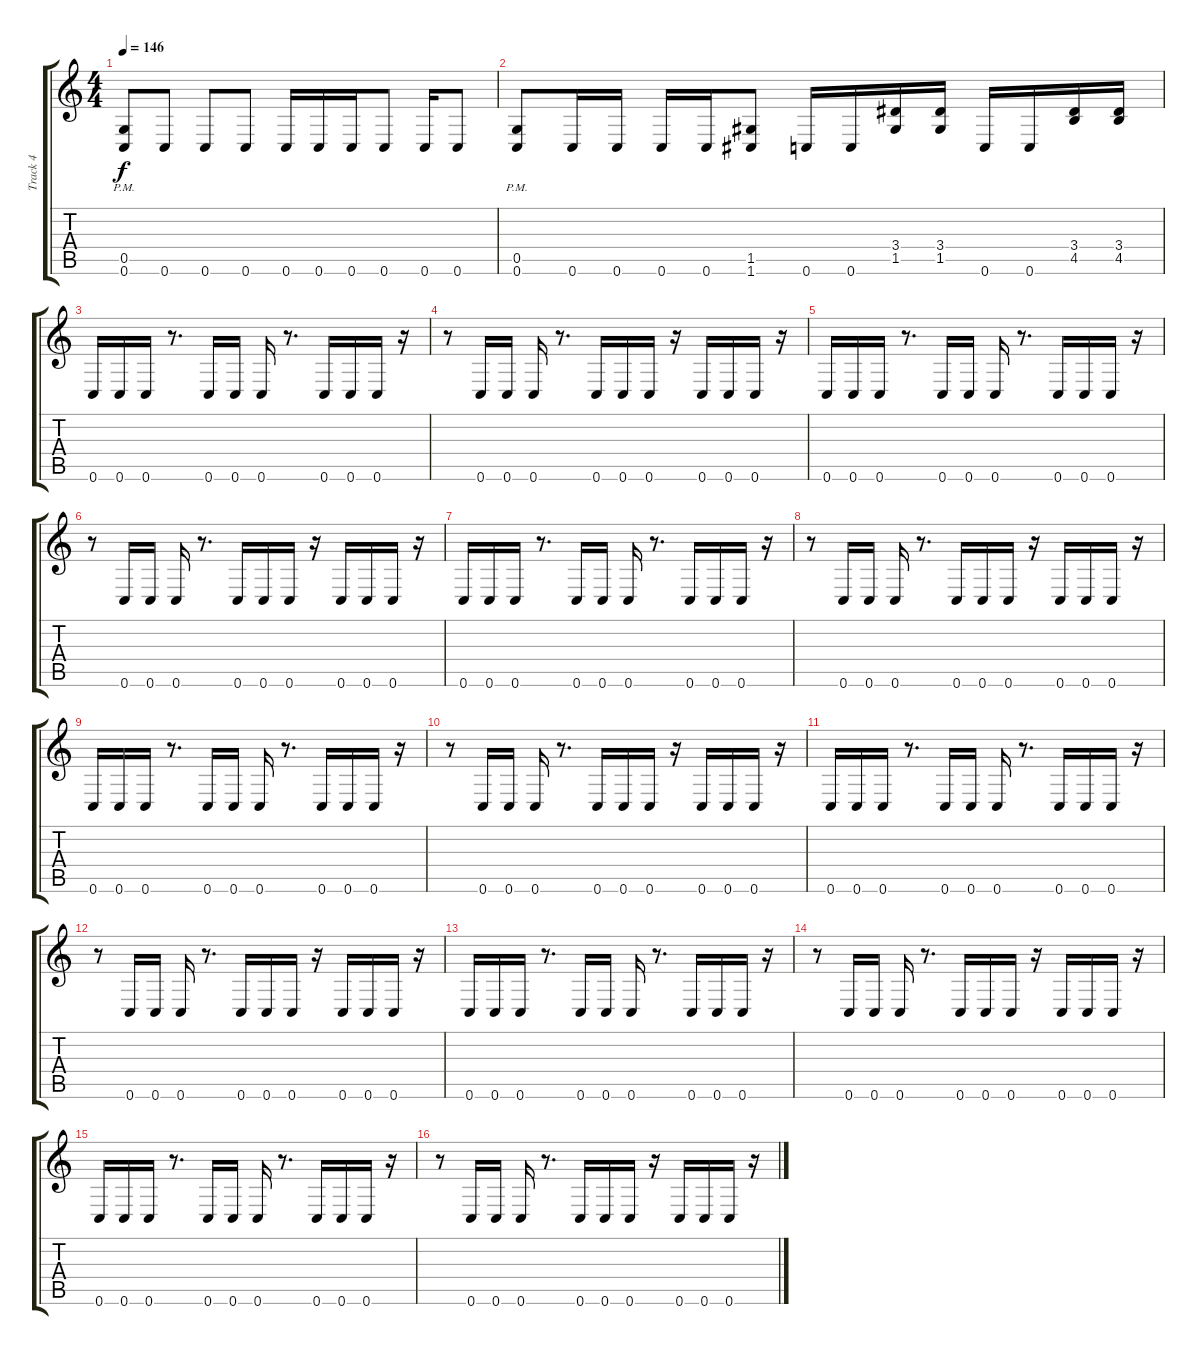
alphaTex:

\track ("Track 4" "Track 4") {instrument distortionguitar}
\staff {score tabs}
\tuning (D4 A3 F3 C3 G2 C2) {hide}
\ts (4 4)
\tempo 146
\clef g2
\ks c
(0.5{pm} 0.6).8{dy f} 0.6.8 0.6.8 0.6.8 0.6.16 0.6.16 0.6.16 0.6.8 0.6.16 0.6.8 |
(0.5{pm} 0.6).8 0.6.16 0.6.16 0.6.16 0.6.16 (1.5 1.6).8 0.6.16 0.6.16 (3.4 1.5).16 (3.4 1.5).16 0.6.16 0.6.16 (3.4 4.5).16 (3.4 4.5).16 |
0.6.16 0.6.16 0.6.16 r.8{d} 0.6.16 0.6.16 0.6.16 r.8{d} 0.6.16 0.6.16 0.6.16 r.16 |
r.8 0.6.16 0.6.16 0.6.16 r.8{d} 0.6.16 0.6.16 0.6.16 r.16 0.6.16 0.6.16 0.6.16 r.16 |
0.6.16 0.6.16 0.6.16 r.8{d} 0.6.16 0.6.16 0.6.16 r.8{d} 0.6.16 0.6.16 0.6.16 r.16 |
r.8 0.6.16 0.6.16 0.6.16 r.8{d} 0.6.16 0.6.16 0.6.16 r.16 0.6.16 0.6.16 0.6.16 r.16 |
0.6.16 0.6.16 0.6.16 r.8{d} 0.6.16 0.6.16 0.6.16 r.8{d} 0.6.16 0.6.16 0.6.16 r.16 |
r.8 0.6.16 0.6.16 0.6.16 r.8{d} 0.6.16 0.6.16 0.6.16 r.16 0.6.16 0.6.16 0.6.16 r.16 |
0.6.16 0.6.16 0.6.16 r.8{d} 0.6.16 0.6.16 0.6.16 r.8{d} 0.6.16 0.6.16 0.6.16 r.16 |
r.8 0.6.16 0.6.16 0.6.16 r.8{d} 0.6.16 0.6.16 0.6.16 r.16 0.6.16 0.6.16 0.6.16 r.16 |
0.6.16 0.6.16 0.6.16 r.8{d} 0.6.16 0.6.16 0.6.16 r.8{d} 0.6.16 0.6.16 0.6.16 r.16 |
r.8 0.6.16 0.6.16 0.6.16 r.8{d} 0.6.16 0.6.16 0.6.16 r.16 0.6.16 0.6.16 0.6.16 r.16 |
0.6.16 0.6.16 0.6.16 r.8{d} 0.6.16 0.6.16 0.6.16 r.8{d} 0.6.16 0.6.16 0.6.16 r.16 |
r.8 0.6.16 0.6.16 0.6.16 r.8{d} 0.6.16 0.6.16 0.6.16 r.16 0.6.16 0.6.16 0.6.16 r.16 |
0.6.16 0.6.16 0.6.16 r.8{d} 0.6.16 0.6.16 0.6.16 r.8{d} 0.6.16 0.6.16 0.6.16 r.16 |
r.8 0.6.16 0.6.16 0.6.16 r.8{d} 0.6.16 0.6.16 0.6.16 r.16 0.6.16 0.6.16 0.6.16 r.16
